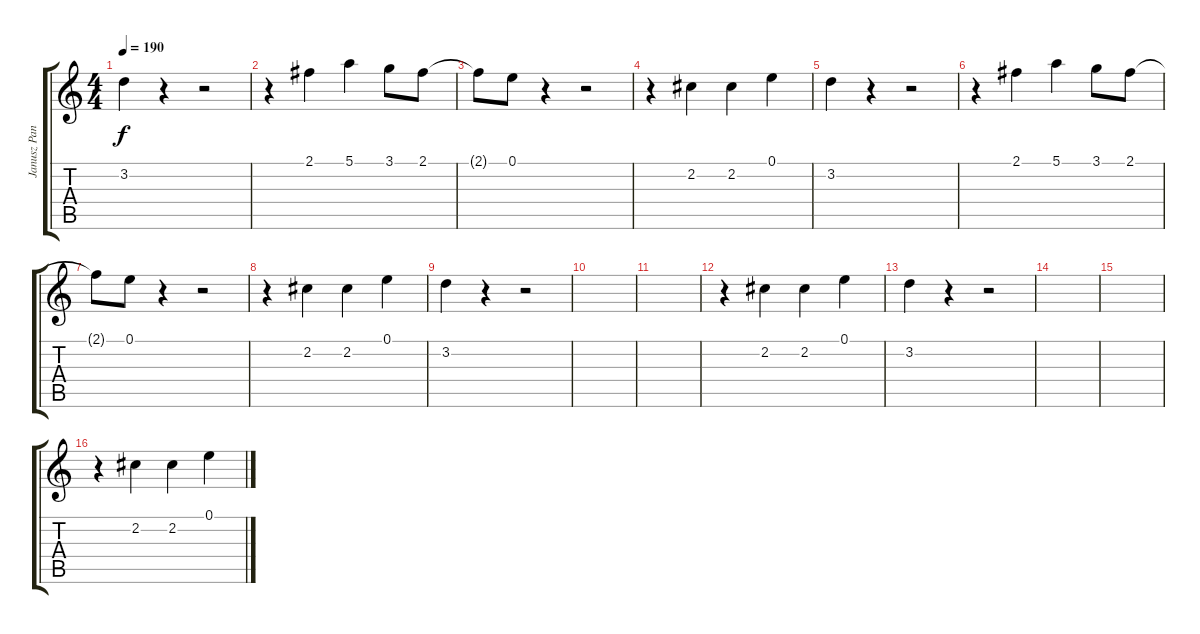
\track ("Janusz Panasewicz" "Janusz Pan") {instrument electricguitarjazz}
\staff {score tabs}
\tuning (E4 B3 G3 D3 A2 E2) {hide}
\ts (4 4)
\tempo 190
\clef g2
\ks c
3.2.4{dy f} r.4 r.2 |
r.4 2.1.4 5.1.4 3.1.8 2.1.8 |
2.1{t}.8 0.1.8 r.4 r.2 |
r.4 2.2.4 2.2.4 0.1.4 |
3.2.4 r.4 r.2 |
r.4 2.1.4 5.1.4 3.1.8 2.1.8 |
2.1{t}.8 0.1.8 r.4 r.2 |
r.4 2.2.4 2.2.4 0.1.4 |
3.2.4 r.4 r.2 |
|
|
r.4 2.2.4 2.2.4 0.1.4 |
3.2.4 r.4 r.2 |
|
|
r.4 2.2.4 2.2.4 0.1.4
